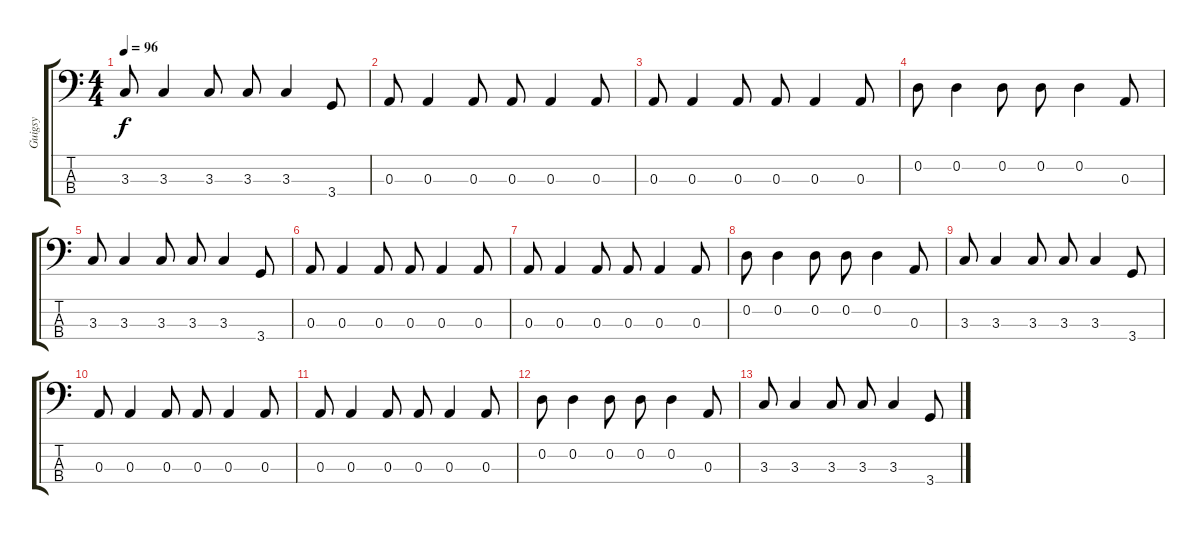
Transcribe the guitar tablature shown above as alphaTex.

\track ("Guigsy" "Guigsy") {instrument electricbasspick}
\staff {score tabs}
\tuning (G2 D2 A1 E1) {hide}
\ts (4 4)
\tempo 96
\clef f4
\ks c
3.3.8{dy f} 3.3.4 3.3.8 3.3.8 3.3.4 3.4.8 |
0.3.8 0.3.4 0.3.8 0.3.8 0.3.4 0.3.8 |
0.3.8 0.3.4 0.3.8 0.3.8 0.3.4 0.3.8 |
0.2.8 0.2.4 0.2.8 0.2.8 0.2.4 0.3.8 |
3.3.8 3.3.4 3.3.8 3.3.8 3.3.4 3.4.8 |
0.3.8 0.3.4 0.3.8 0.3.8 0.3.4 0.3.8 |
0.3.8{volume 7} 0.3.4 0.3.8 0.3.8 0.3.4 0.3.8 |
0.2.8 0.2.4 0.2.8 0.2.8 0.2.4 0.3.8 |
3.3.8{volume 0} 3.3.4 3.3.8 3.3.8 3.3.4 3.4.8 |
0.3.8 0.3.4 0.3.8 0.3.8 0.3.4 0.3.8 |
0.3.8 0.3.4 0.3.8 0.3.8 0.3.4 0.3.8 |
0.2.8 0.2.4 0.2.8 0.2.8 0.2.4 0.3.8 |
3.3.8 3.3.4 3.3.8 3.3.8 3.3.4 3.4.8
